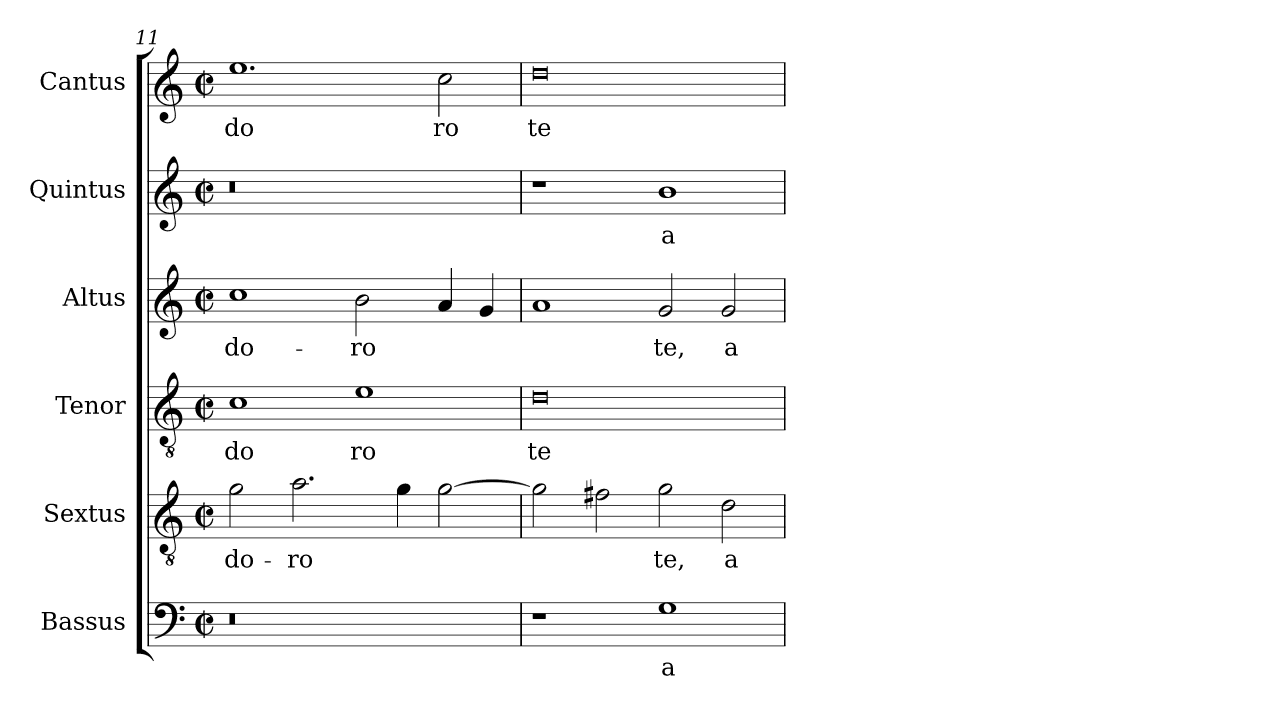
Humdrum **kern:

**kern	**text	**kern	**text	**kern	**text	**kern	**text	**kern	**text	**kern	**text
*part6	*part6	*part5	*part5	*part4	*part4	*part3	*part3	*part2	*part2	*part1	*part1
*staff6	*staff6	*staff5	*staff5	*staff4	*staff4	*staff3	*staff3	*staff2	*staff2	*staff1	*staff1
*I"Bassus	*	*I"Sextus	*	*I"Tenor	*	*I"Altus	*	*I"Quintus	*	*I"Cantus	*
*clefF4	*	*clefGv2	*	*clefGv2	*	*clefG2	*	*clefG2	*	*clefG2	*
*M2/2	*	*M2/2	*	*M2/2	*	*M2/2	*	*M2/2	*	*M2/2	*
*met(c|)	*	*met(c|)	*	*met(c|)	*	*met(c|)	*	*met(c|)	*	*met(c|)	*
=11	=11	=11	=11	=11	=11	=11	=11	=11	=11	=11	=11
!	!	!	!LO:LY:b:cj	!	!LO:LY:b:cj	!	!LO:LY:b:cj	!	!	!	!LO:LY:b:cj
0r	.	2g\	-do-	1c	do	1cc	-do-	0r	.	1.ee	do
!	!	!	!LO:LY:b:cj	!	!	!	!	!	!	!	!
.	.	2.a\	-ro	.	.	.	.	.	.	.	.
!	!	!	!	!	!LO:LY:b:cj	!	!LO:LY:b:cj	!	!	!	!
.	.	.	.	1e	ro	2b\	-ro	.	.	.	.
.	.	4g\	.	.	.	.	.	.	.	.	.
!	!	!	!	!	!	!	!	!	!	!	!LO:LY:b:cj
.	.	[>2g\	.	.	.	4a/	.	.	.	2cc\	ro
.	.	.	.	.	.	4g/	.	.	.	.	.
=12	=12	=12	=12	=12	=12	=12	=12	=12	=12	=12	=12
!	!	!	!	!	!LO:LY:b:cj	!	!	!	!	!	!LO:LY:b:cj
1r	.	2g\]	.	0d	te	1a	.	1r	.	0dd	te
.	.	2f#\	.	.	.	.	.	.	.	.	.
!	!LO:LY:b:cj	!	!LO:LY:b:cj	!	!	!	!LO:LY:b:cj	!	!LO:LY:b:cj	!	!
1G	a	2g\	te,	.	.	2g/	te,	1b	a	.	.
!	!	!	!LO:LY:b:cj	!	!	!	!LO:LY:b:cj	!	!	!	!
.	.	2d\	a-	.	.	2g/	a-	.	.	.	.
=	=	=	=	=	=	=	=	=	=	=	=
*-	*-	*-	*-	*-	*-	*-	*-	*-	*-	*-	*-
